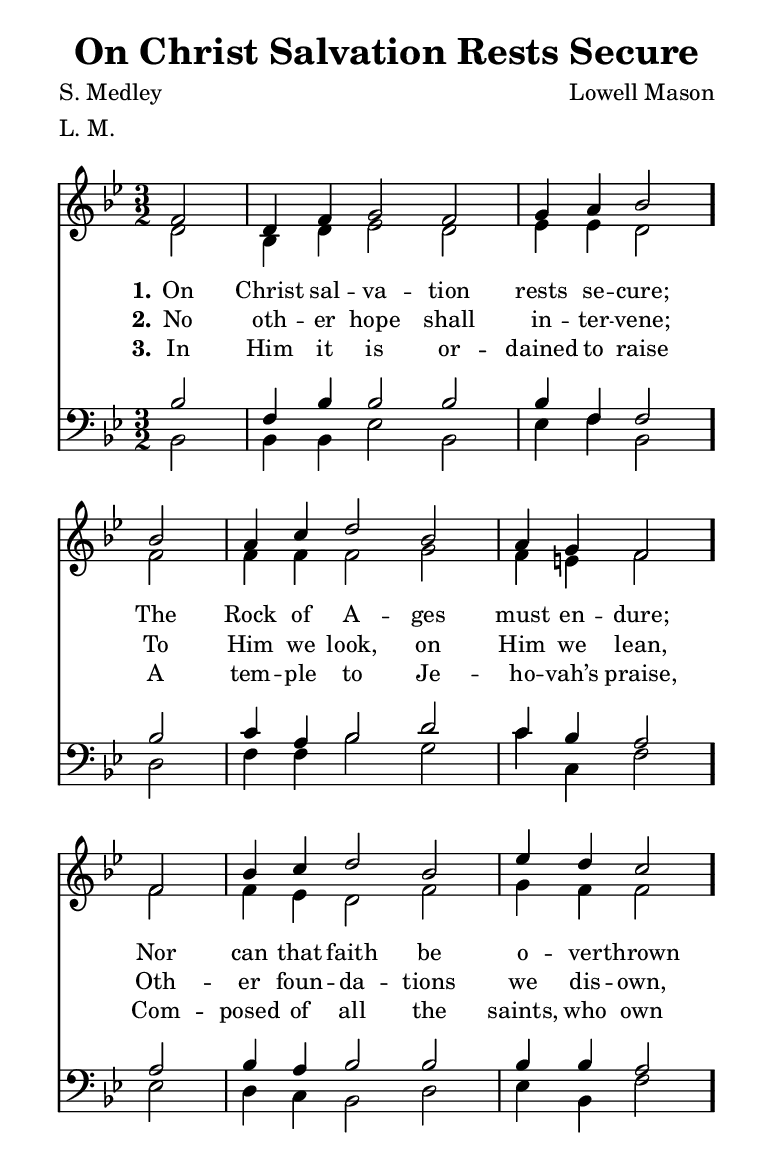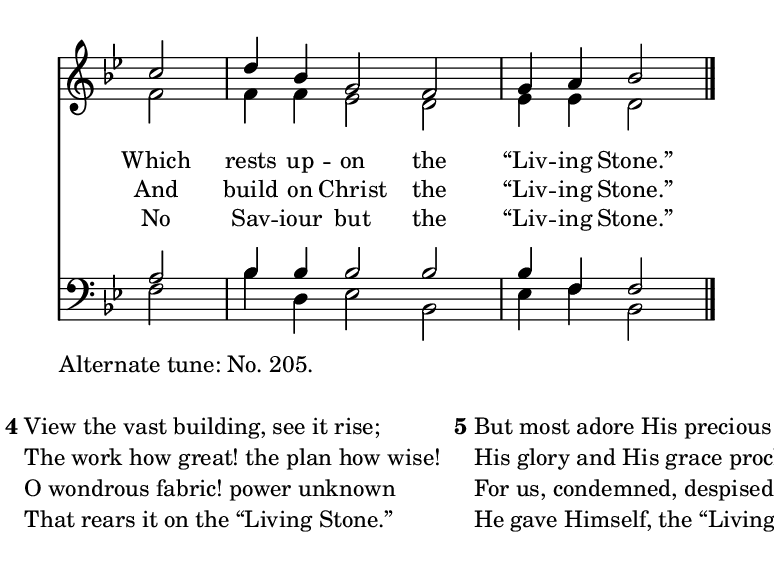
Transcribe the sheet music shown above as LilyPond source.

\include "common/global.ily"
\paper {
  \include "common/paper.ily"
  ragged-bottom = ##t
  ragged-last-bottom = ##t
  systems-per-page = ##f
  %page-count = ##f
}

\header{
  hymnnumber = "91"
  title = "On Christ Salvation Rests Secure"
  tunename = "Hebron"
  meter = "L. M."
  poet = "S. Medley"
  composer = "Lowell Mason"
  %copyright = ""
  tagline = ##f
}

% for fermata in MIDI
ta = { \tempo 2=60 }
tb = { \tempo 2=30 }

patternAA = { c2 | c4 c4 c2 c2 | c4 c4 c2 }

global = {
  \include "common/overrides.ily"
  \override Staff.TimeSignature.style = #'()
  \time 3/2
  \override Score.MetronomeMark.transparent = ##t % hide all fermata changes too
  \ta
  \key bes \major
  \partial 2
  \autoBeamOff
}

notesSoprano = {
\global
\relative c' {

  \changePitch \patternAA { f | d f g f | g a bes }
  \changePitch \patternAA { bes | a c d bes | a g f }
  \changePitch \patternAA { f | bes c d bes | ees d c }
  \changePitch \patternAA { c | d bes g f | g a bes }

  \bar "|."

}
}

notesAlto = {
\global
\relative e' {

  \changePitch \patternAA { d bes d ees d | ees ees d }
  \changePitch \patternAA { f | f f f g | f e f }
  \changePitch \patternAA { f | f ees d f | g f f }
  \changePitch \patternAA { f | f f ees d | ees ees d }

}
}

notesTenor = {
\global
\relative a {

  \changePitch \patternAA { bes | f bes bes bes | bes f f }
  \changePitch \patternAA { bes | c a bes d | c bes a }
  \changePitch \patternAA { a | bes a bes bes | bes bes a }
  \changePitch \patternAA { a | bes bes bes bes | bes f f }

}
}

notesBass = {
\global
\relative f, {

  \changePitch \patternAA { bes | bes bes ees bes | ees f bes, }
  \changePitch \patternAA { d | f f bes g | c c, f }
  \changePitch \patternAA { ees | d c bes d | ees bes f' }
  \changePitch \patternAA { f | bes d, ees bes | ees f bes, }

}
}

wordsA = \lyricmode {
\set stanza = "1."

On Christ sal -- va -- tion rests se -- cure; \bar "."
The Rock of A -- ges must en -- dure; \bar "." \break
Nor can that faith be o -- ver -- thrown \bar "."
Which rests up -- on the “Liv -- ing Stone.” \bar "." \break

}

wordsB = \lyricmode {
\set stanza = "2."

No oth -- er hope shall in -- ter -- vene;
To Him we look, on Him we lean,
Oth -- er foun -- da -- tions we dis -- own,
And build on Christ the “Liv -- ing Stone.”

}

wordsC = \lyricmode {
\set stanza = "3."

In Him it is or -- dained to raise
A tem -- ple to Je -- ho -- vah’s praise,
Com -- posed of all the saints, who own
No Sav -- iour but the “Liv -- ing Stone.”

}

wordsD = \markuplist {

\line { View the vast building, see it rise; }
\line { The work how great! the plan how wise! }
\line { O wondrous fabric! power unknown }
\line { That rears it on the “Living Stone.” }

}
wordsE = \markuplist {

\line { But most adore His precious name; }
\line { His glory and His grace proclaim; }
\line { For us, condemned, despised, undone; }
\line { He gave Himself, the “Living Stone.” }

}

\score {
  \context ChoirStaff <<
    \context Staff = upper <<
      \set ChoirStaff.systemStartDelimiter = #'SystemStartBar
      \context Voice  = sopranos { \voiceOne << \notesSoprano >> }
      \context Voice  = altos { \voiceTwo << \notesAlto >> }
      \context Lyrics = one   \lyricsto sopranos \wordsA
      \context Lyrics = two   \lyricsto sopranos \wordsB
      \context Lyrics = three \lyricsto sopranos \wordsC
    >>
    \context Staff = men <<
      \clef bass
      \context Voice  = tenors { \voiceOne << \notesTenor >> }
      \context Voice  = basses { \voiceTwo << \notesBass >> }
    >>
  >>
  \layout {
    \include "common/layout.ily"
  }
  \midi{
    \include "common/midi.ily"
  }
}

\noPageBreak

\markup {
	\raise #5
	\line { Alternate tune: No. 205. }
}

\noPageBreak

\markup { \fill-line { %\column {
  \hspace #0.1
  \line{ \bold 4 \column { \wordsD } } %\combine \null \vspace #0.4
  \hspace #0.1
  \line{ \bold 5 \column { \wordsE } } %\combine \null \vspace #0.4
  \hspace #0.1
} } %}

\version "2.18.0"  % necessary for upgrading to future LilyPond versions.

% vi:set et ts=2 sw=2 ai nocindent syntax=lilypond:
